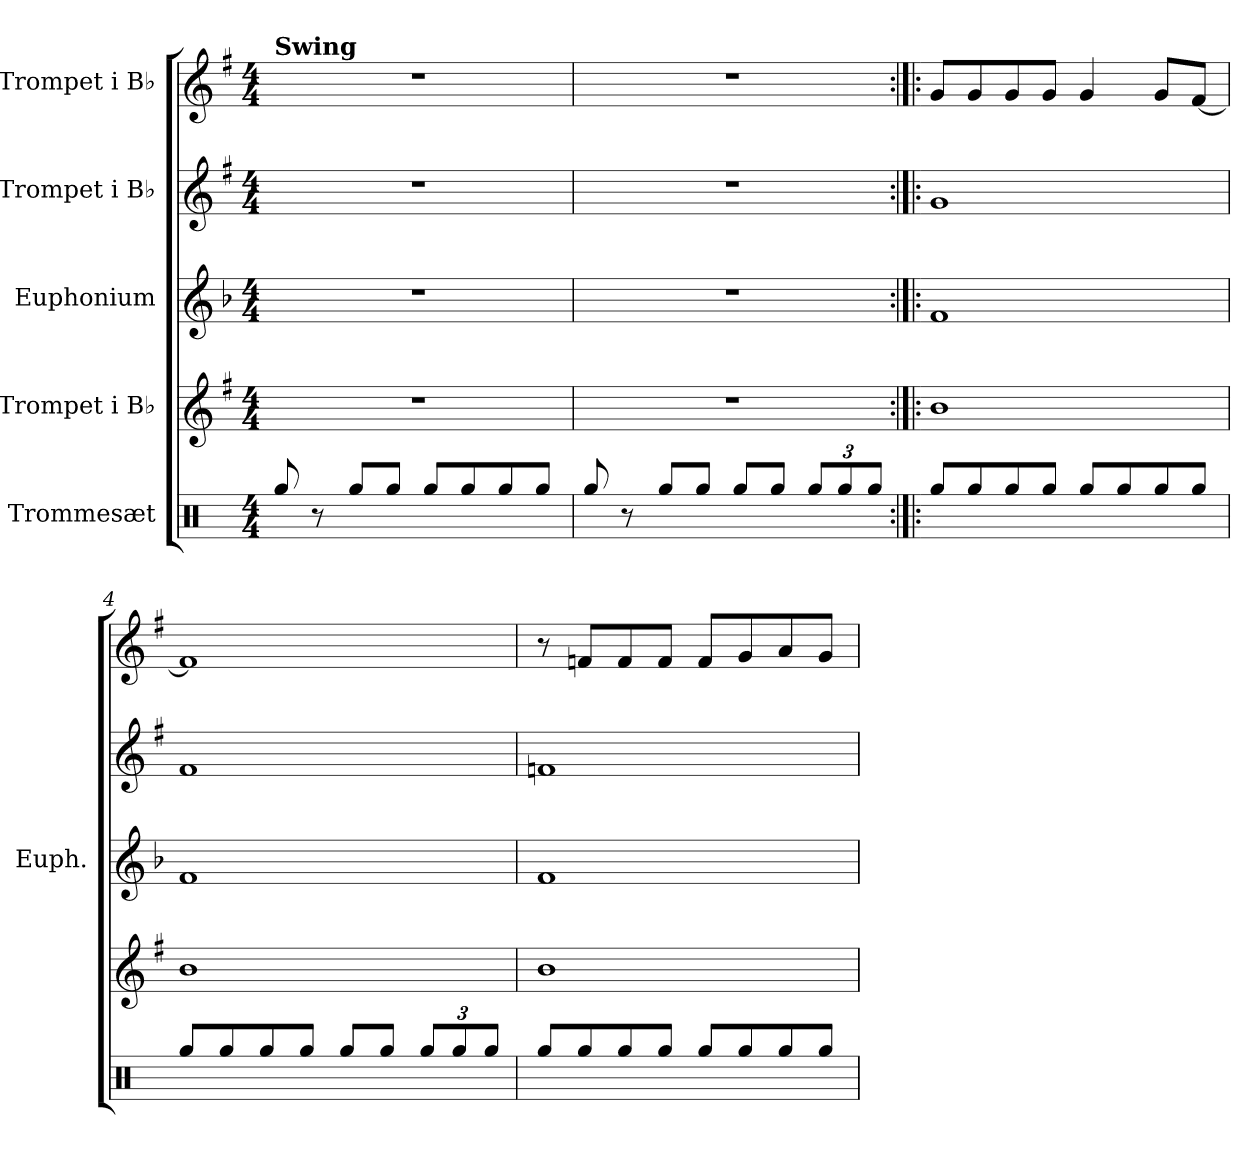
**kern	**kern	**kern	**kern	**kern
*part5	*part4	*part3	*part2	*part1
*staff5	*staff4	*staff3	*staff2	*staff1
*I"Trommesæt	*I"Trompet i B♭	*I"Euphonium	*I"Trompet i B♭	*I"Trompet i B♭
*	*	*I'Euph.	*	*
*clefX	*clefG2	*clefG2	*clefG2	*clefG2
*	*ITrd1c2	*ITrd8c14	*ITrd1c2	*ITrd1c2
*k[]	*k[b-]	*k[b-]	*k[b-]	*k[b-]
*M4/4	*M4/4	*M4/4	*M4/4	*M4/4
=1	=1	=1	=1	=1
!	!	!	!	!LO:TX:a:B:t=Swing
8Rgg/	1r	1r	1r	1r
8r	.	.	.	.
8Rgg/L	.	.	.	.
8Rgg/J	.	.	.	.
8Rgg/L	.	.	.	.
8Rgg/	.	.	.	.
8Rgg/	.	.	.	.
8Rgg/J	.	.	.	.
=2	=2	=2	=2	=2
8Rgg/	1r	1r	1r	1r
8r	.	.	.	.
8Rgg/L	.	.	.	.
8Rgg/J	.	.	.	.
8Rgg/L	.	.	.	.
8Rgg/J	.	.	.	.
*Xbrackettup	*	*	*	*
12Rgg/L	.	.	.	.
12Rgg/	.	.	.	.
12Rgg/J	.	.	.	.
=3:|!|:	=3:|!|:	=3:|!|:	=3:|!|:	=3:|!|:
8Rgg/L	1a	1F	1f	8f/L
8Rgg/	.	.	.	8f/
8Rgg/	.	.	.	8f/
8Rgg/J	.	.	.	8f/J
8Rgg/L	.	.	.	4f/
8Rgg/	.	.	.	.
8Rgg/	.	.	.	8f/L
8Rgg/J	.	.	.	[8e/J
=4	=4	=4	=4	=4
8Rgg/L	1a	1F	1e	1e]
8Rgg/	.	.	.	.
8Rgg/	.	.	.	.
8Rgg/J	.	.	.	.
8Rgg/L	.	.	.	.
8Rgg/J	.	.	.	.
12Rgg/L	.	.	.	.
12Rgg/	.	.	.	.
12Rgg/J	.	.	.	.
!!LO:LB:g=z
=5	=5	=5	=5	=5
8Rgg/L	1a	1F	1e-X	8r
8Rgg/	.	.	.	8e-X/L
8Rgg/	.	.	.	8e-/
8Rgg/J	.	.	.	8e-/J
8Rgg/L	.	.	.	8e-/L
8Rgg/	.	.	.	8f/
8Rgg/	.	.	.	8g/
8Rgg/J	.	.	.	8f/J
=	=	=	=	=
*-	*-	*-	*-	*-
